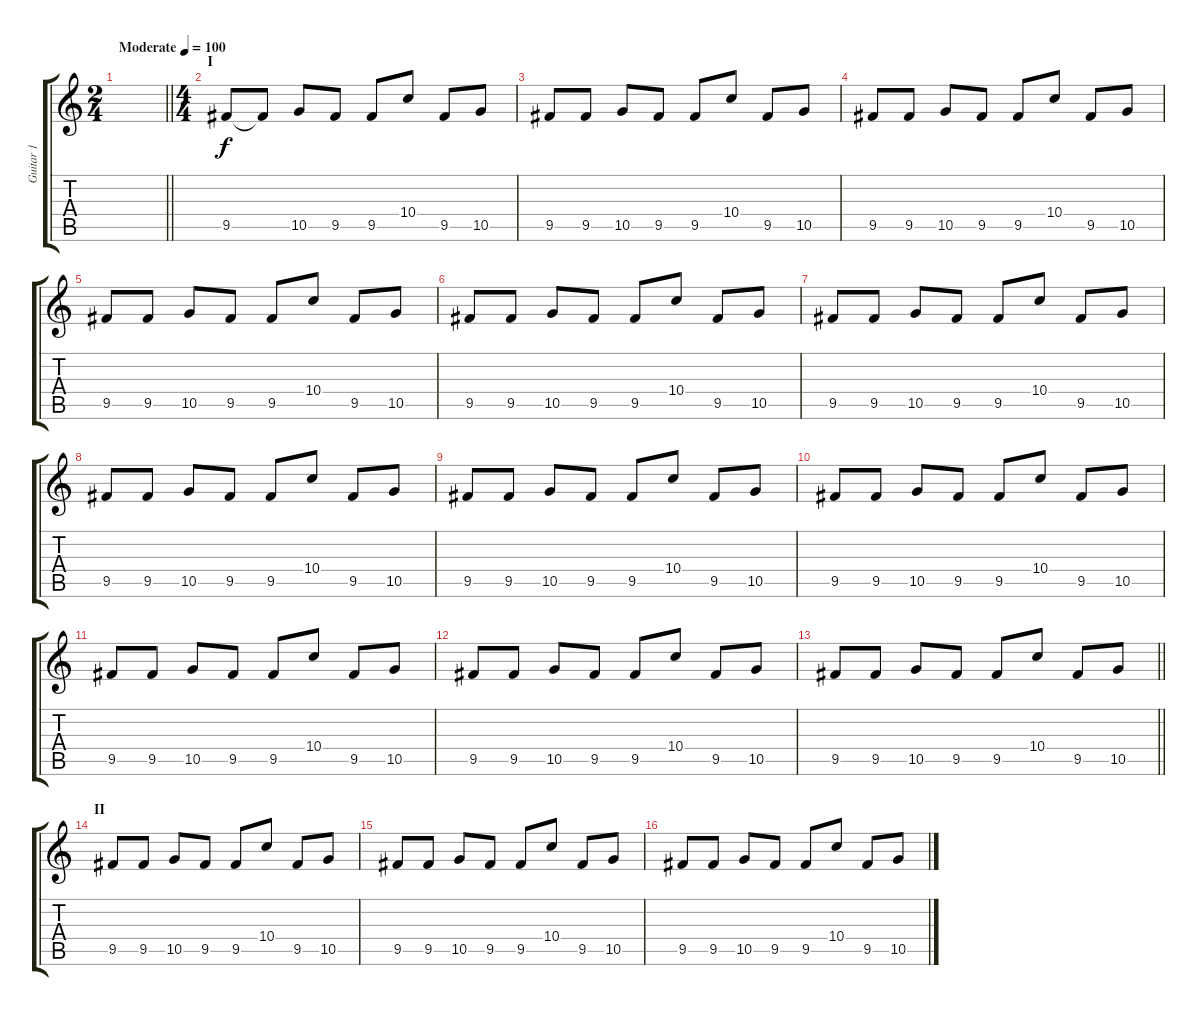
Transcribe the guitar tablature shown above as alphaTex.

\track ("Guitar 1" "Guitar 1") {mute instrument acousticguitarnylon}
\staff {score tabs}
\tuning (E4 B3 G3 D3 A2 E2) {hide}
\ts (2 4)
\tempo (100 "Moderate")
\clef g2
\barLineRight lightlight
\ks c
|
\ts (4 4)
\section ("" "I")
9.5.8 9.5{t}.8 10.5.8 9.5.8 9.5.8 10.4.8 9.5.8 10.5.8 |
9.5.8 9.5.8 10.5.8 9.5.8 9.5.8 10.4.8 9.5.8 10.5.8 |
9.5.8 9.5.8 10.5.8 9.5.8 9.5.8 10.4.8 9.5.8 10.5.8 |
9.5.8 9.5.8 10.5.8 9.5.8 9.5.8 10.4.8 9.5.8 10.5.8 |
9.5.8 9.5.8 10.5.8 9.5.8 9.5.8 10.4.8 9.5.8 10.5.8 |
9.5.8 9.5.8 10.5.8 9.5.8 9.5.8 10.4.8 9.5.8 10.5.8 |
9.5.8 9.5.8 10.5.8 9.5.8 9.5.8 10.4.8 9.5.8 10.5.8 |
9.5.8 9.5.8 10.5.8 9.5.8 9.5.8 10.4.8 9.5.8 10.5.8 |
9.5.8 9.5.8 10.5.8 9.5.8 9.5.8 10.4.8 9.5.8 10.5.8 |
9.5.8 9.5.8 10.5.8 9.5.8 9.5.8 10.4.8 9.5.8 10.5.8 |
9.5.8 9.5.8 10.5.8 9.5.8 9.5.8 10.4.8 9.5.8 10.5.8 |
\barLineRight lightlight
9.5.8 9.5.8 10.5.8 9.5.8 9.5.8 10.4.8 9.5.8 10.5.8 |
\section ("" "II")
9.5.8 9.5.8 10.5.8 9.5.8 9.5.8 10.4.8 9.5.8 10.5.8 |
9.5.8 9.5.8 10.5.8 9.5.8 9.5.8 10.4.8 9.5.8 10.5.8 |
9.5.8 9.5.8 10.5.8 9.5.8 9.5.8 10.4.8 9.5.8 10.5.8
